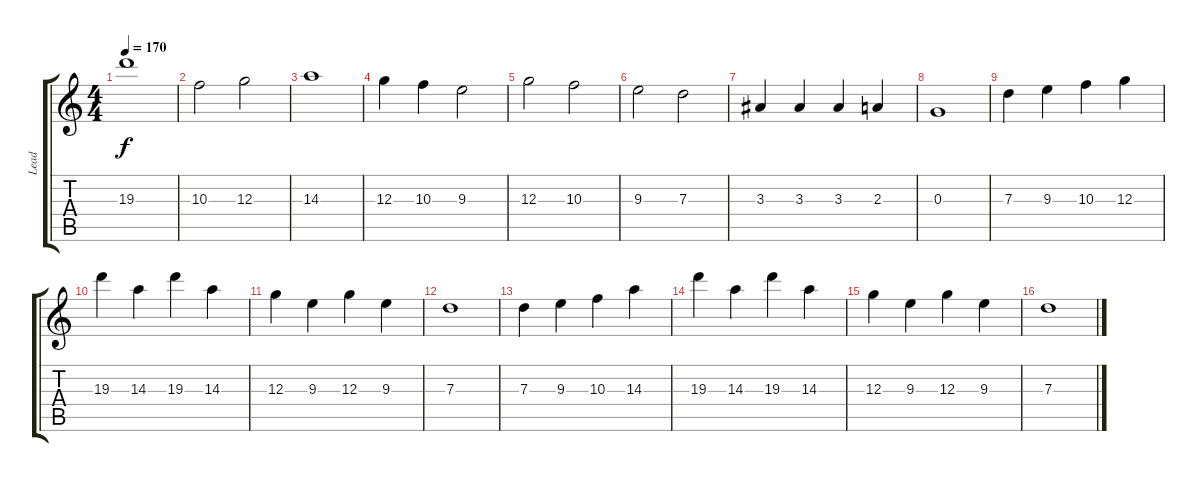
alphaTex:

\track ("Lead" "Lead") {instrument overdrivenguitar}
\staff {score tabs}
\tuning (E4 B3 G3 D3 A2 E2) {hide}
\ts (4 4)
\tempo 170
\clef g2
\ks c
19.3.1{dy f} |
10.3.2 12.3.2 |
14.3.1 |
12.3.4 10.3.4 9.3.2 |
12.3.2 10.3.2 |
9.3.2 7.3.2 |
3.3.4 3.3.4 3.3.4 2.3.4 |
0.3.1 |
7.3.4 9.3.4 10.3.4 12.3.4 |
19.3.4 14.3.4 19.3.4 14.3.4 |
12.3.4 9.3.4 12.3.4 9.3.4 |
7.3.1 |
7.3.4 9.3.4 10.3.4 14.3.4 |
19.3.4 14.3.4 19.3.4 14.3.4 |
12.3.4 9.3.4 12.3.4 9.3.4 |
7.3.1
